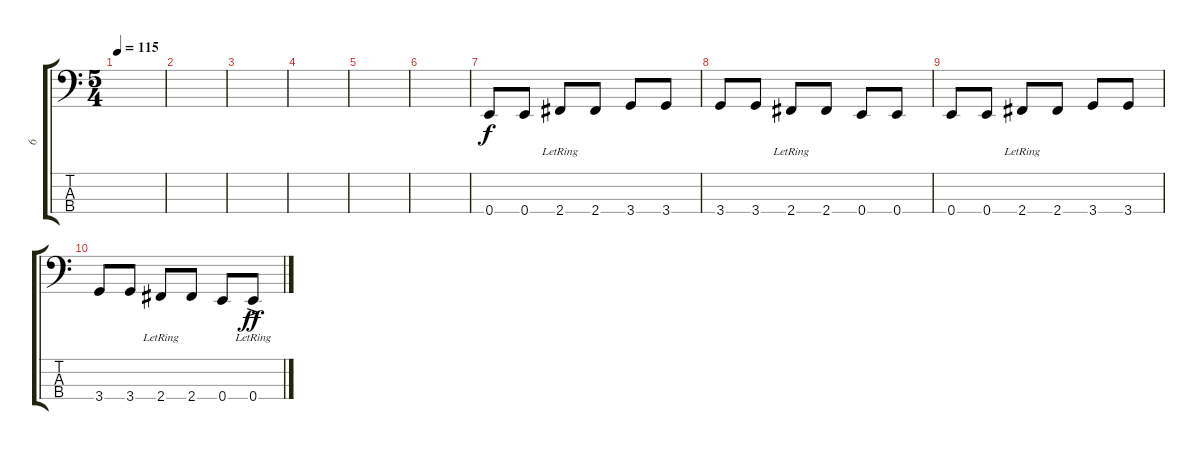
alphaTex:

\track ("6" "6") {instrument electricbassfinger}
\staff {score tabs}
\tuning (G2 D2 A1 E1) {hide}
\ts (5 4)
\tempo 115
\clef f4
\ks c
|
|
|
|
|
|
0.4.8{dy f} 0.4.8 2.4{lr}.8 2.4.8 3.4.8 3.4.8 |
3.4.8 3.4.8 2.4{lr}.8 2.4.8 0.4.8 0.4.8 |
0.4.8 0.4.8 2.4{lr}.8 2.4.8 3.4.8 3.4.8 |
3.4.8 3.4.8 2.4{lr}.8 2.4.8 0.4.8 0.4{ac lr}.8{dy ff}
